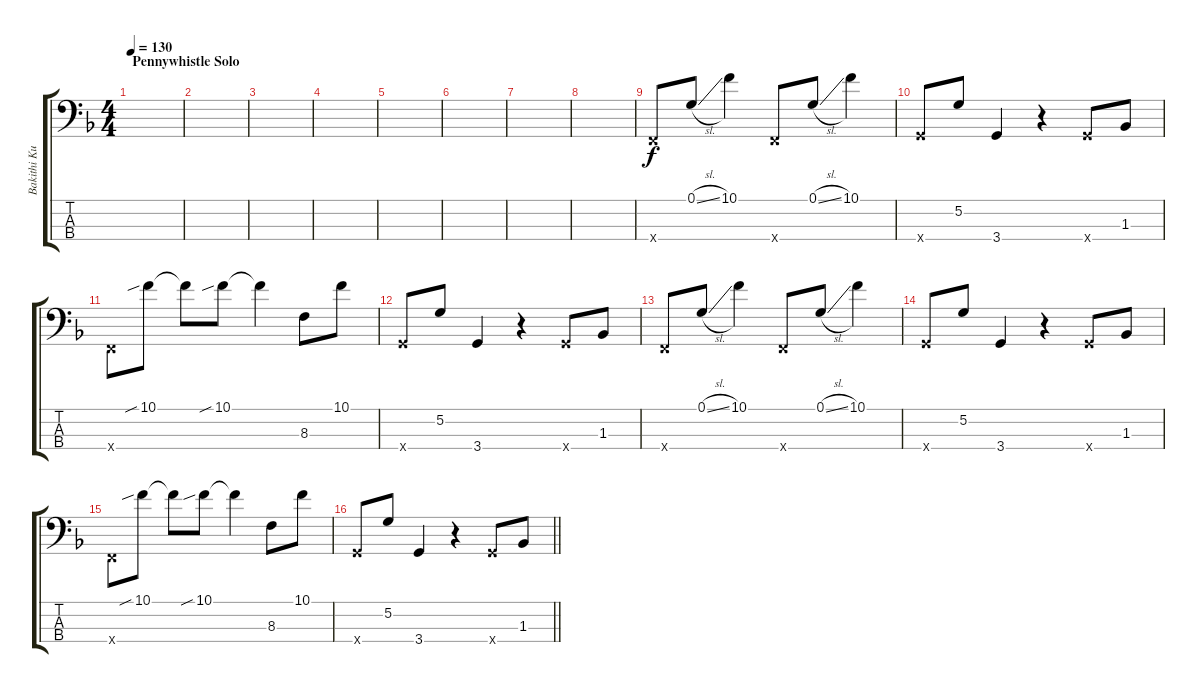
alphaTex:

\track ("Bakithi Kumalo" "Bakithi Ku") {instrument slapbass1}
\staff {score tabs}
\tuning (G2 D2 A1 E1) {hide}
\ts (4 4)
\section ("" "Pennywhistle Solo")
\tempo 130
\clef f4
\ks f
|
|
|
|
|
|
|
|
1.4{x}.8 0.1{sl}.8 10.1.4 1.4{x}.8 0.1{sl}.8 10.1.4 |
3.4{x}.8 5.2.8 3.4.4 r.4 3.4{x}.8 1.3.8 |
1.4{x}.8 10.1{sib}.8 10.1{t}.8 10.1{sib}.8 10.1{t}.4 8.3.8 10.1.8 |
3.4{x}.8 5.2.8 3.4.4 r.4 3.4{x}.8 1.3.8 |
1.4{x}.8 0.1{sl}.8 10.1.4 1.4{x}.8 0.1{sl}.8 10.1.4 |
3.4{x}.8 5.2.8 3.4.4 r.4 3.4{x}.8 1.3.8 |
1.4{x}.8 10.1{sib}.8 10.1{t}.8 10.1{sib}.8 10.1{t}.4 8.3.8 10.1.8 |
\barLineRight lightlight
3.4{x}.8 5.2.8 3.4.4 r.4 3.4{x}.8 1.3.8
